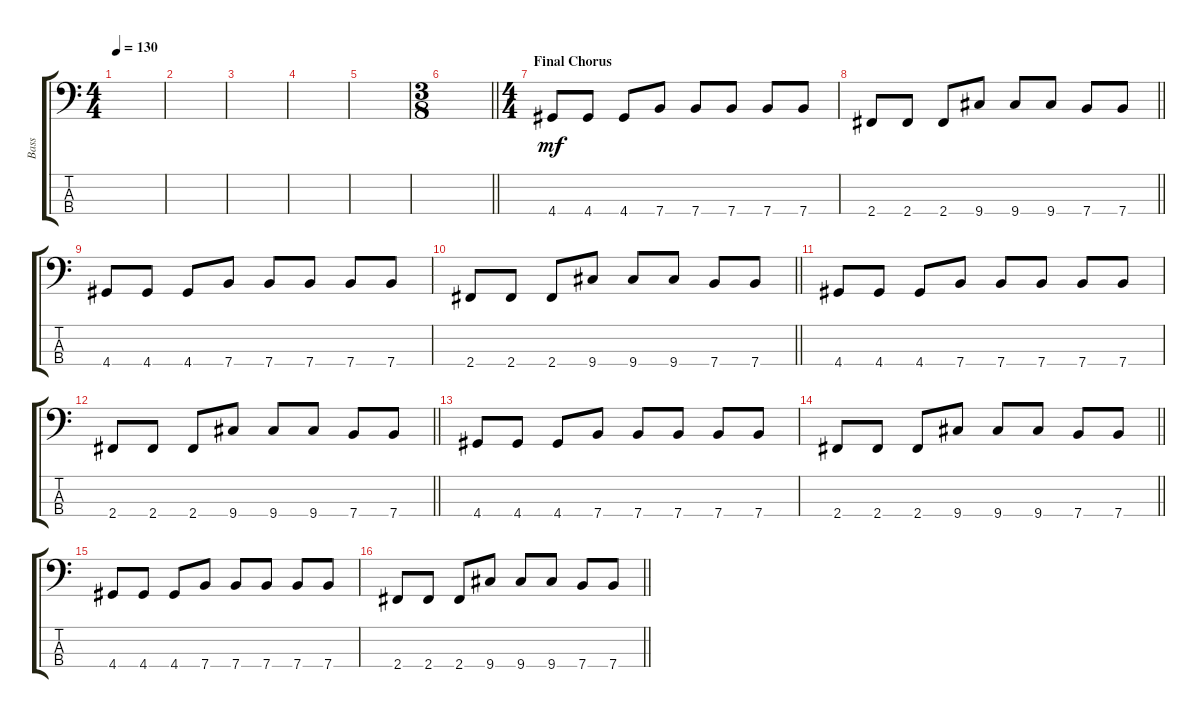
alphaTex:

\track ("Bass" "Bass") {instrument electricbasspick}
\staff {score tabs}
\tuning (G2 D2 A1 E1) {hide}
\ts (4 4)
\tempo 130
\clef f4
\ks c
|
|
|
|
|
\ts (3 8)
\barLineRight lightlight
|
\ts (4 4)
\section ("" "Final Chorus")
4.4.8{dy mf} 4.4.8 4.4.8 7.4.8 7.4.8 7.4.8 7.4.8 7.4.8 |
\barLineRight lightlight
2.4.8 2.4.8 2.4.8 9.4.8 9.4.8 9.4.8 7.4.8 7.4.8 |
4.4.8 4.4.8 4.4.8 7.4.8 7.4.8 7.4.8 7.4.8 7.4.8 |
\barLineRight lightlight
2.4.8 2.4.8 2.4.8 9.4.8 9.4.8 9.4.8 7.4.8 7.4.8 |
4.4.8 4.4.8 4.4.8 7.4.8 7.4.8 7.4.8 7.4.8 7.4.8 |
\barLineRight lightlight
2.4.8 2.4.8 2.4.8 9.4.8 9.4.8 9.4.8 7.4.8 7.4.8 |
4.4.8 4.4.8 4.4.8 7.4.8 7.4.8 7.4.8 7.4.8 7.4.8 |
\barLineRight lightlight
2.4.8 2.4.8 2.4.8 9.4.8 9.4.8 9.4.8 7.4.8 7.4.8 |
4.4.8 4.4.8 4.4.8 7.4.8 7.4.8 7.4.8 7.4.8 7.4.8 |
\barLineRight lightlight
2.4.8 2.4.8 2.4.8 9.4.8 9.4.8 9.4.8 7.4.8 7.4.8
